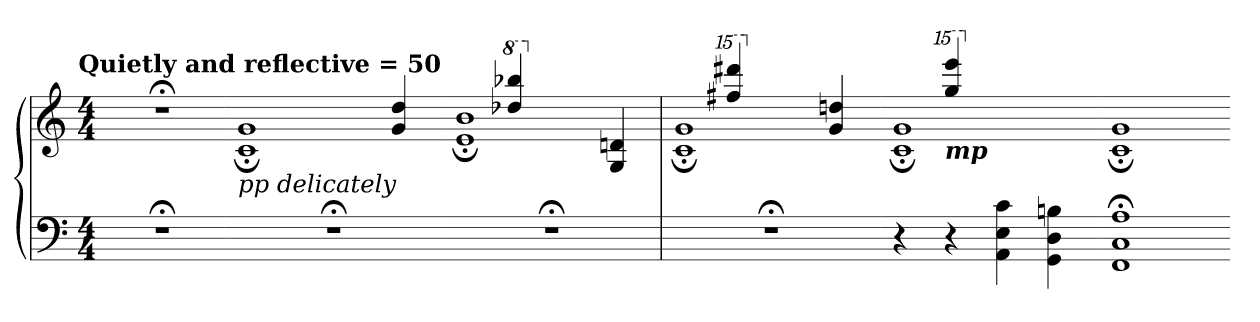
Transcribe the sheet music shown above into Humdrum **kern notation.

**kern	**kern
*part1	*part1
*staff2	*staff1
*clefF4	*clefG2
*k[]	*k[]
!!LO:TX:omd:t=Quietly and reflective = 50
*M4/4	*M4/4
*MM50	*MM50
=1	=1
1r;<	1r;<
=2-	=2-
*	*^
!	!LO:TX:b:i:t=pp delicately	!
1r;<	4ryy	1c;< 1g;<
.	4ryy	.
.	4ryy	.
.	4g/ 4dd/	.
=3-	=3-	=3-
1r;<	4ryy	1e;< 1b;<
*	*8va	*
.	4ddd-X/ 4bbb-X/	.
*	*X8va	*
.	4ryy	.
.	4G/ 4dn/	.
=4	=4	=4
1r;<	4ryy	1c;< 1g;<
*	*15ma	*
.	4ffff#X/ 4ddddd#X/	.
*	*X15ma	*
.	4ryy	.
.	4g/ 4ddn/	.
=5-	=5-	=5-
4r	4ryy	1c;< 1g;<
*	*15ma	*
!	!LO:TX:b:Bi:t=mp	!
4r	4gggg/ 4eeeee/	.
*	*X15ma	*
4AA\ 4E\ 4c\	2ryy	.
4GG\ 4D\ 4Bn\	.	.
=6-	=6-	=6-
1FF;< 1C;< 1A;<	1ryy	1c;< 1g;<
*	*v	*v
=-	=-
*-	*-
